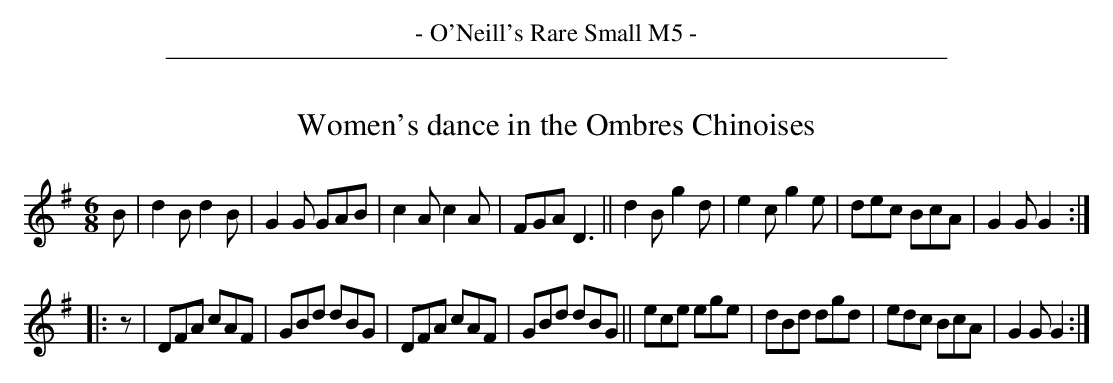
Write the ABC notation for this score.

X:1
T: Women's dance in the Ombres Chinoises
M: 6/8
L: 1/8
K: G
B |\
d2B d2B | G2G GAB | c2A c2A | FGA D3 ||\
d2B g2d | e2c g2e | dec BcA | G2G G2 ::
z |\
DFA cAF | GBd dBG | DFA cAF | GBd dBG ||\
ece ege | dBd dgd | edc BcA | G2G G2 :|
